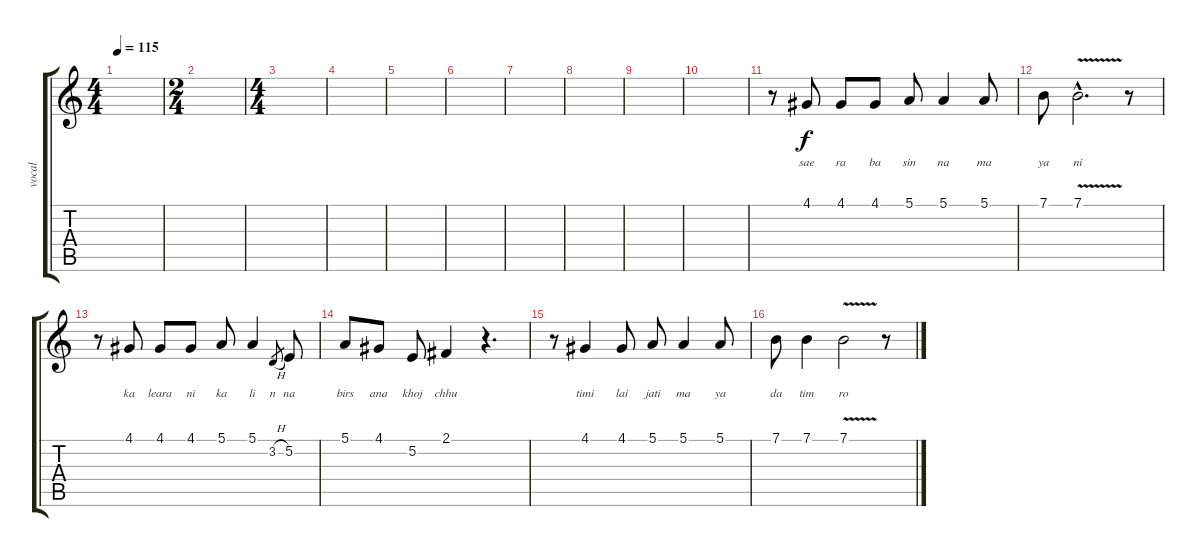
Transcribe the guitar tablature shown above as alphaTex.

\track ("vocal" "vocal") {instrument electricpiano1}
\staff {score tabs}
\tuning (E4 B3 G3 D3 A2 E2) {hide}
\ts (4 4)
\tempo 115
\clef g2
\ks c
|
\ts (2 4)
|
\ts (4 4)
|
|
|
|
|
|
|
|
r.8 4.1.8{lyrics (0 "") lyrics (1 "sae") lyrics (2 "") lyrics (3 "") lyrics (4 "")} 4.1.8{lyrics (0 "") lyrics (1 "ra") lyrics (2 "") lyrics (3 "") lyrics (4 "")} 4.1.8{lyrics (0 "") lyrics (1 "ba") lyrics (2 "") lyrics (3 "") lyrics (4 "")} 5.1.8{lyrics (0 "") lyrics (1 "sin") lyrics (2 "") lyrics (3 "") lyrics (4 "")} 5.1.4{lyrics (0 "") lyrics (1 "na") lyrics (2 "") lyrics (3 "") lyrics (4 "")} 5.1.8{lyrics (0 "") lyrics (1 "ma") lyrics (2 "") lyrics (3 "") lyrics (4 "")} |
7.1.8{lyrics (0 "") lyrics (1 "ya") lyrics (2 "") lyrics (3 "") lyrics (4 "")} 7.1{v hac}.2{d lyrics (0 "") lyrics (1 "ni") lyrics (2 "") lyrics (3 "") lyrics (4 "")} r.8 |
r.8 4.1.8{lyrics (0 "") lyrics (1 "ka") lyrics (2 "") lyrics (3 "") lyrics (4 "")} 4.1.8{lyrics (0 "") lyrics (1 "leara") lyrics (2 "") lyrics (3 "") lyrics (4 "")} 4.1.8{lyrics (0 "") lyrics (1 "ni") lyrics (2 "") lyrics (3 "") lyrics (4 "")} 5.1.8{lyrics (0 "") lyrics (1 "ka") lyrics (2 "") lyrics (3 "") lyrics (4 "")} 5.1.4{lyrics (0 "") lyrics (1 "li") lyrics (2 "") lyrics (3 "") lyrics (4 "")} 3.2{h}.8{lyrics (0 "") lyrics (1 "n") lyrics (2 "") lyrics (3 "") lyrics (4 "") gr} 5.2.8{lyrics (0 "") lyrics (1 "na") lyrics (2 "") lyrics (3 "") lyrics (4 "")} |
5.1.8{lyrics (0 "") lyrics (1 "birs") lyrics (2 "") lyrics (3 "") lyrics (4 "")} 4.1.8{lyrics (0 "") lyrics (1 "ana") lyrics (2 "") lyrics (3 "") lyrics (4 "")} 5.2.8{lyrics (0 "") lyrics (1 "khoj") lyrics (2 "") lyrics (3 "") lyrics (4 "")} 2.1.4{lyrics (0 "") lyrics (1 "chhu") lyrics (2 "") lyrics (3 "") lyrics (4 "")} r.4{d} |
r.8 4.1.4{lyrics (0 "") lyrics (1 "timi") lyrics (2 "") lyrics (3 "") lyrics (4 "")} 4.1.8{lyrics (0 "") lyrics (1 "lai") lyrics (2 "") lyrics (3 "") lyrics (4 "")} 5.1.8{lyrics (0 "") lyrics (1 "jati") lyrics (2 "") lyrics (3 "") lyrics (4 "")} 5.1.4{lyrics (0 "") lyrics (1 "ma") lyrics (2 "") lyrics (3 "") lyrics (4 "")} 5.1.8{lyrics (0 "") lyrics (1 "ya") lyrics (2 "") lyrics (3 "") lyrics (4 "")} |
7.1.8{lyrics (0 "") lyrics (1 "da") lyrics (2 "") lyrics (3 "") lyrics (4 "")} 7.1.4{lyrics (0 "") lyrics (1 "tim") lyrics (2 "") lyrics (3 "") lyrics (4 "")} 7.1{v}.2{lyrics (0 "") lyrics (1 "ro") lyrics (2 "") lyrics (3 "") lyrics (4 "")} r.8
